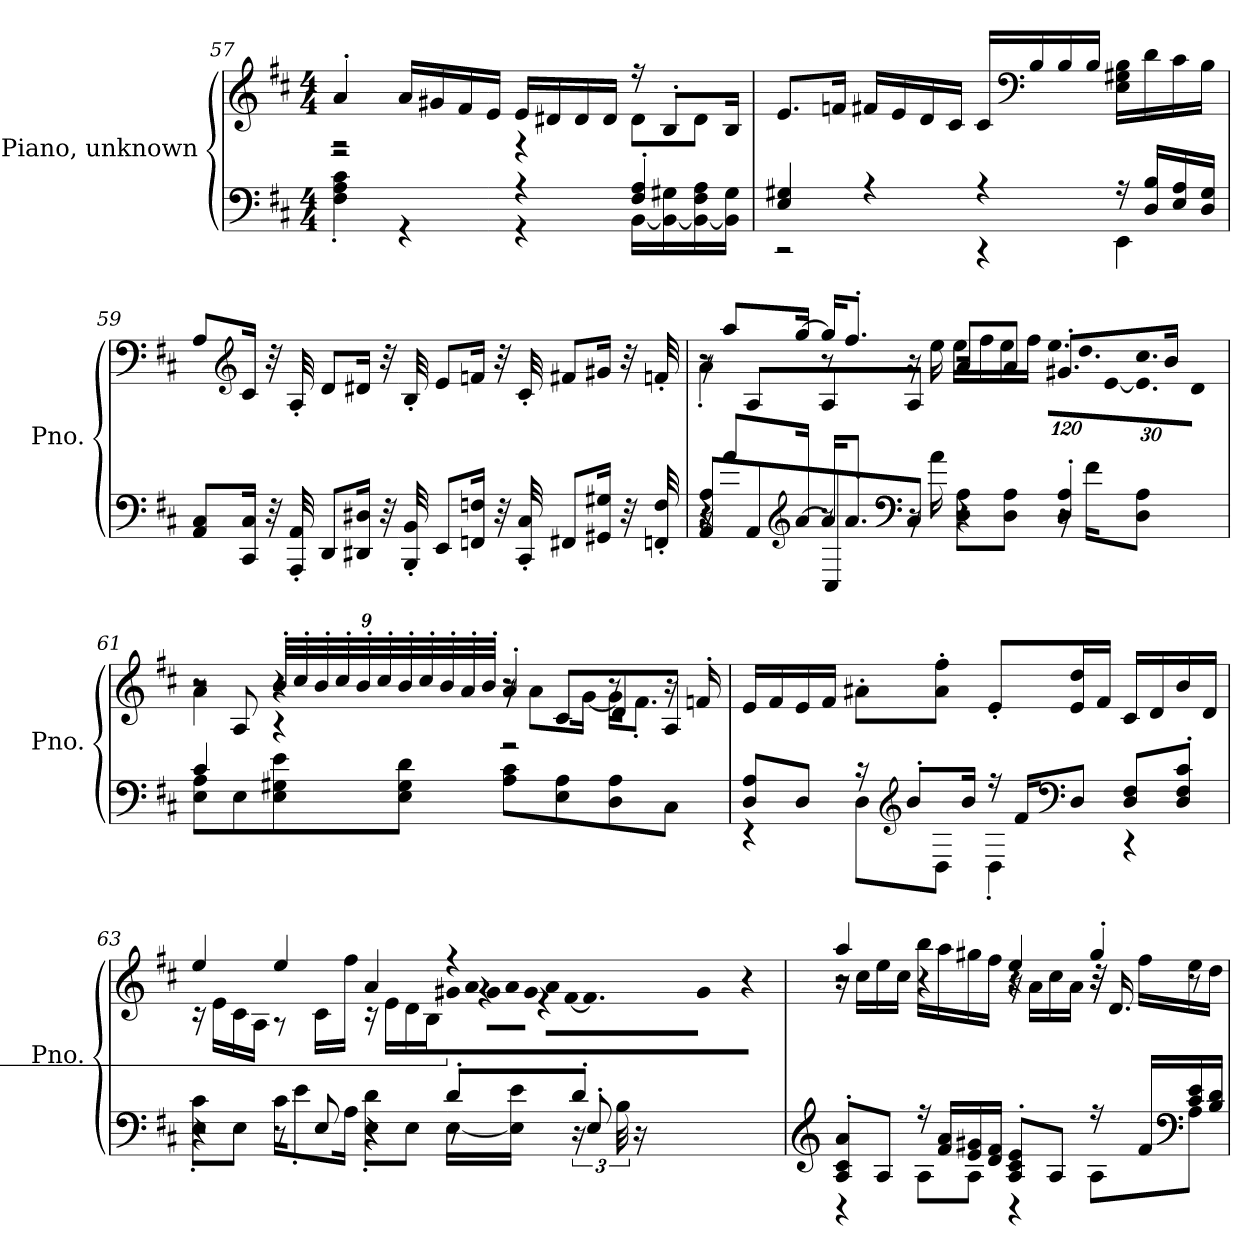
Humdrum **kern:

**kern	**kern
*part1	*part1
*staff2	*staff1
*I"Piano, unknown	*
*I'Pno.	*
*clefF4	*clefG2
*k[f#c#]	*k[f#c#]
*M4/4	*M4/4
=57	=57
*^	*^
2r	4F#\' 4A\' 4c#\'	4a'/	2r
.	4r	16a/LL	.
.	.	16g#X/	.
.	.	16f#/	.
.	.	16e/JJ	.
4r	4r	16e/LL	4r
.	.	16d#X/	.
.	.	16d#/	.
.	.	16d#/JJ	.
4F#/' 4A/'	[16BB\LL	16r	8d#\L
.	16BB\_ 16G#X\	8B'/L	.
.	16BB\_ 16F#\ 16A\	.	8d#\J
.	16BB\] 16G#\JJ	16B/Jk	.
*	*	*v	*v
!!LO:LB:g=z
=58	=58	=58
4E/ 4G#X/	2r	8.e/L
.	.	16fn/Jk
4r	.	16f#X/LL
.	.	16e/
.	.	16d/
.	.	16c#/JJ
4r	4r	16c#/LL
*	*	*clefF4
.	.	16B/
.	.	16B/
.	.	16B/JJ
16r	4EE\	16E\ 16G#X\ 16B\LL
16D/ 16B/LL	.	16d\
16E/ 16A/	.	16c#\
16D/ 16G#/JJ	.	16B\JJ
*v	*v	*
=59	=59
8AA/ 8C#/L	8A/L
*	*clefG2
16CC#/ 16C#/Jk	16c#/Jk
32r	32r
32AAA/' 32AA/'	32A'/
8DD/L	8d/L
16DD#X/ 16D#X/Jk	16d#X/Jk
32r	32r
32BBB/' 32BB/'	32B'/
8EE/L	8e/L
16FFn/ 16Fn/Jk	16fn/Jk
32r	32r
32CC#/' 32C#/'	32c#'/
8FF#X/L	8f#X/L
16GG#X/ 16G#X/Jk	16g#X/Jk
32r	32r
32FFn/' 32F/'	32fn'/
!!LO:LB:g=z
=60	=60
*^	*^
*	*^	*	*^
16r	4r	8AA/ 8A/L	16r	4a'\	8r
8a/L	.	.	8aa/L	.	.
.	.	8AA/	.	.	8A/L
*clefG2	*	*	*	*	*
[16a/Jk	.	.	[16gg/Jk	.	.
16a/KL]	8r	8C#/	16gg/KL]	8r	8A/
8.a'/J	.	.	8.ff#'/J	.	.
*clefF4	*	*	*	*	*
.	16r	8C#/J	.	16r	8A/J
.	16a\	.	.	16ee\	.
2r	8D\ 8A\L	4r	8a/L	16ee\LL	2r
.	.	.	.	16ff#\	.
.	8D\ 8A\J	.	8a/J	16ee\	.
.	.	.	.	16ff#\JJ	.
*	*	*	*	*Xbrackettup	*
!	!	!	!	!LO:N:vis=32.	!
.	16r	4D/' 4A/'	8.g#X'/L	1920%103ee\LLL	.
!	!	!	!	!LO:N:vis=32.	!
.	.	.	.	1920%103dd\	.
.	16f#\KL	.	.	.	.
!	!	!	!	!LO:N:vis=64	!
.	.	.	.	[960%17e\K	.
!	!	!	!	!LO:N:vis=32.	!
.	8D\ 8A\J	.	.	1920%103e\] 1920%103cc#\J	.
!	!	!	!	!LO:N:vis=16	!
.	.	.	.	1920%137d\JJ	.
.	.	.	16b/Jk	.	.
*	*v	*v	*	*	*
!!LO:LB:g=z	!!	!!
=61	=61	=61	=61	=61
4c#/	8E\ 8A\L	8r	4a\	2r
.	8E\	8A/	.	.
4r	8E\ 8G#X\ 8e\	48b'/LLL	4r	.
.	.	48cc#'/	.	.
.	.	48b'/	.	.
.	.	48cc#'/	.	.
.	.	48b'/	.	.
.	.	48cc#'/	.	.
.	8E\ 8G#\ 8d\J	48b'/	.	.
.	.	48cc#'/	.	.
.	.	48b'/	.	.
.	.	32a'/	.	.
.	.	32b'/JJJ	.	.
2r	8A\ 8c#\L	4a'/	16r	8r
.	.	.	8a\L	.
.	8E\ 8A\	.	.	8c#/L
.	.	.	[16g\Jk	.
.	8D\ 8A\	8r	16g\KL]	8d/
.	.	.	8.f#'\J	.
.	8C#\J	16r	.	8A/J
.	.	16fn'/	.	.
*	*	*v	*v	*v
=62	=62	=62
8D/ 8A/L	4r	16e/LL
.	.	16f#/
8D/J	.	16e/
.	.	16f#/JJ
16r	8D\L	8a#X'\L
*clefG2	*	*
8b'/L	.	.
.	8D\J	8a#\' 8ff#\'J
16b/Jk	.	.
16r	4D'\	8e'/L
16f#/KL	.	.
*clefF4	*	*
8D/J	.	16e/ 16dd/L
.	.	16f#/JJ
8D/ 8F#/L	4r	16c#/LL
.	.	16d/
8D/' 8F#/' 8c#/'J	.	16b/
.	.	16d/JJ
!!LO:LB:g=z
=63	=63	=63
*	*^	*^
4r	8E\' 8c#\'L	2r	4ee/	16r
.	.	.	.	16e\LL
.	8E\J	.	.	16c#\
.	.	.	.	16A\JJ
8r	16c#\KL	.	4ee/	8r
.	8e'\	.	.	.
8E/	.	.	.	16c#\LL
.	16A\Jk	.	.	16ff#\JJ
4r	8E\' 8d\'L	4r	4a/	16r
.	.	.	.	16e\LL
.	8E\J	.	.	16d\
.	.	.	.	16B\
*	*	*	*	*brackettup
!	!	!	!	!LO:N:vis=64
8d'/L	[16E\LL	8r	4r	640%9g#X\LL
!	!	!	!	!LO:N:vis=64
.	.	.	.	640%9a\JJJJ
!	!	!	!	!LO:N:vis=64
.	.	.	.	640%9r
!	!	!	!	!LO:N:vis=64
.	.	.	.	640%9g#\LLLL
!	!	!	!	!LO:N:vis=64
.	.	.	.	640%9a\
.	16E\] 16e\JJ	.	.	.
!	!	!	!	!LO:N:vis=64
.	.	.	.	640%9g#\JJJJ
!	!	!	!	!LO:N:vis=64
.	.	.	.	640%9r
!	!	!	!	!LO:N:vis=64
.	.	.	.	640%9a\LLLL
!	!	!	!	!LO:N:vis=64
.	.	.	.	[640%9f#\J
8d'/J	24r	8E'/	.	.
.	.	.	.	32.f#\]
.	48B\	.	.	.
.	.	.	.	64g#\JJJk
.	16r	.	.	.
.	.	.	.	16r
640ryy	640ryy	640ryy	640ryy	.
*v	*v	*v	*	*
*	*v	*v
!!LO:LB:g=z
=64	=64
*clefG2	*
*^	*^
*	*	*	*^
8A/' 8c#/' 8a/'L	4r	4aa/	16r	2r
.	.	.	16cc#\LL	.
8A/J	.	.	16ee\	.
.	.	.	16cc#\JJ	.
16r	8A\L	4r	16bb\LL	.
16f#/ 16a/LL	.	.	16aa\	.
16e/ 16g#X/	8A\J	.	16gg#X\	.
16d/ 16f#/JJ	.	.	16ff#\JJ	.
8A/' 8c#/' 8e/'L	4r	4ee/	16r	4r
.	.	.	16a\LL	.
8A/J	.	.	16cc#\	.
.	.	.	16a\JJ	.
16r	8A\L	4gg#'/	16r	32r
.	.	.	.	16.d/
16f#/LL	.	.	16ff#\LL	.
*clefF4	*	*	*	*
16c#/ 16e/	8A\J	.	16ee\	8r
16B/ 16d/JJ	.	.	16dd\JJ	.
*v	*v	*	*	*
*	*v	*v	*v
=	=
*-	*-
